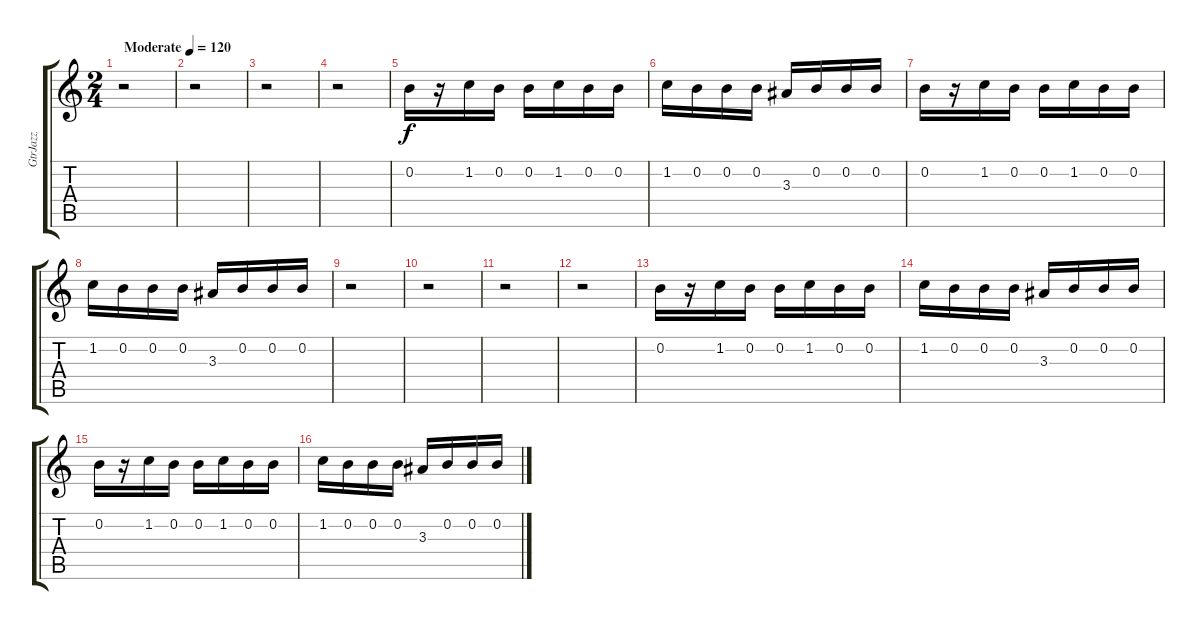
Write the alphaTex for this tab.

\track ("GtrJazz" "GtrJazz") {instrument electricguitarmuted}
\staff {score tabs}
\tuning (E4 B3 G3 D3 A2 E2) {hide}
\ts (2 4)
\tempo (120 "Moderate")
\clef g2
\ks c
r.2{dy f instrument electricguitarmuted} |
r.2 |
r.2 |
r.2 |
0.2.16 r.16 1.2.16 0.2.16 0.2.16 1.2.16 0.2.16 0.2.16 |
1.2.16 0.2.16 0.2.16 0.2.16 3.3.16 0.2.16 0.2.16 0.2.16 |
0.2.16 r.16 1.2.16 0.2.16 0.2.16 1.2.16 0.2.16 0.2.16 |
1.2.16 0.2.16 0.2.16 0.2.16 3.3.16 0.2.16 0.2.16 0.2.16 |
r.2 |
r.2 |
r.2 |
r.2 |
0.2.16 r.16 1.2.16 0.2.16 0.2.16 1.2.16 0.2.16 0.2.16 |
1.2.16 0.2.16 0.2.16 0.2.16 3.3.16 0.2.16 0.2.16 0.2.16 |
0.2.16 r.16 1.2.16 0.2.16 0.2.16 1.2.16 0.2.16 0.2.16 |
1.2.16 0.2.16 0.2.16 0.2.16 3.3.16 0.2.16 0.2.16 0.2.16
